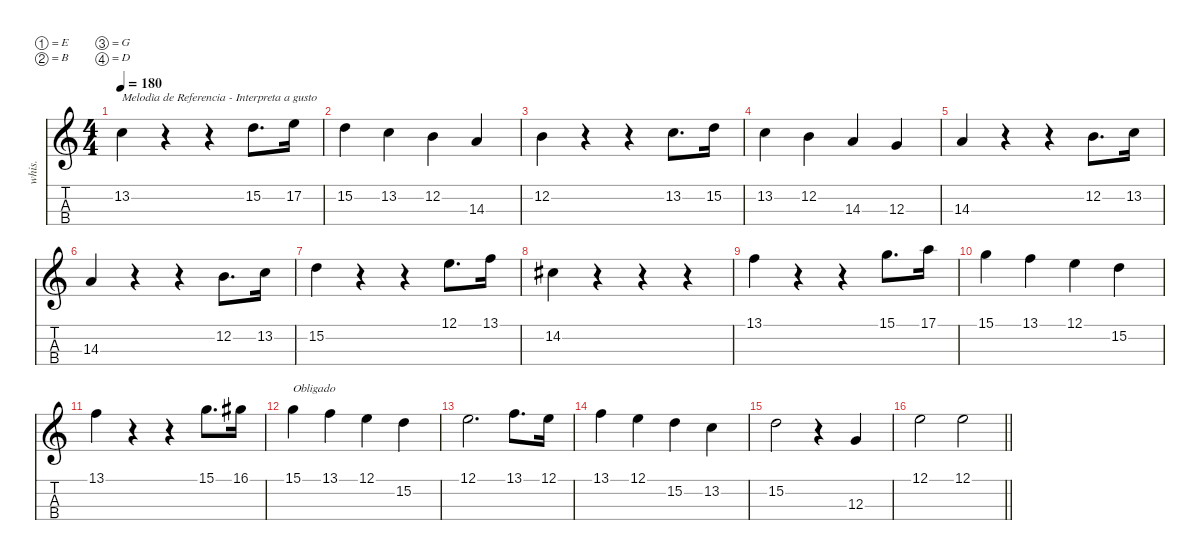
\defaultSystemsLayout 4
\hideDynamics
\bracketExtendMode nobrackets
\otherSystemsTrackNameOrientation horizontal
\track ("Voz" "whis.") {mute instrument whistle}
\staff {score tabs}
\tuning (E4 B3 G3 D3)
\ts (4 4)
\tempo 180
\clef g2
\ks c
13.2.4{txt "Melodìa de Referencia - Interpreta a gusto" dy f} r.4 r.4 15.2.8{d} 17.2.16 |
15.2.4 13.2.4 12.2.4 14.3.4 |
12.2.4 r.4 r.4 13.2.8{d} 15.2.16 |
13.2.4 12.2.4 14.3.4 12.3.4 |
14.3.4 r.4 r.4 12.2.8{d} 13.2.16 |
14.3.4 r.4 r.4 12.2.8{d} 13.2.16 |
15.2.4 r.4 r.4 12.1.8{d} 13.1.16 |
14.2{acc #}.4 r.4 r.4 r.4 |
13.1.4 r.4 r.4 15.1.8{d} 17.1.16 |
15.1.4 13.1.4 12.1.4 15.2.4 |
13.1.4 r.4 r.4 15.1.8{d} 16.1{acc #}.16 |
15.1.4{txt "Obligado"} 13.1.4 12.1.4 15.2.4 |
12.1.2{d} 13.1.8{d} 12.1.16 |
13.1.4 12.1.4 15.2.4 13.2.4 |
15.2.2 r.4 12.3.4 |
\barLineRight lightlight
12.1.2 12.1.2
